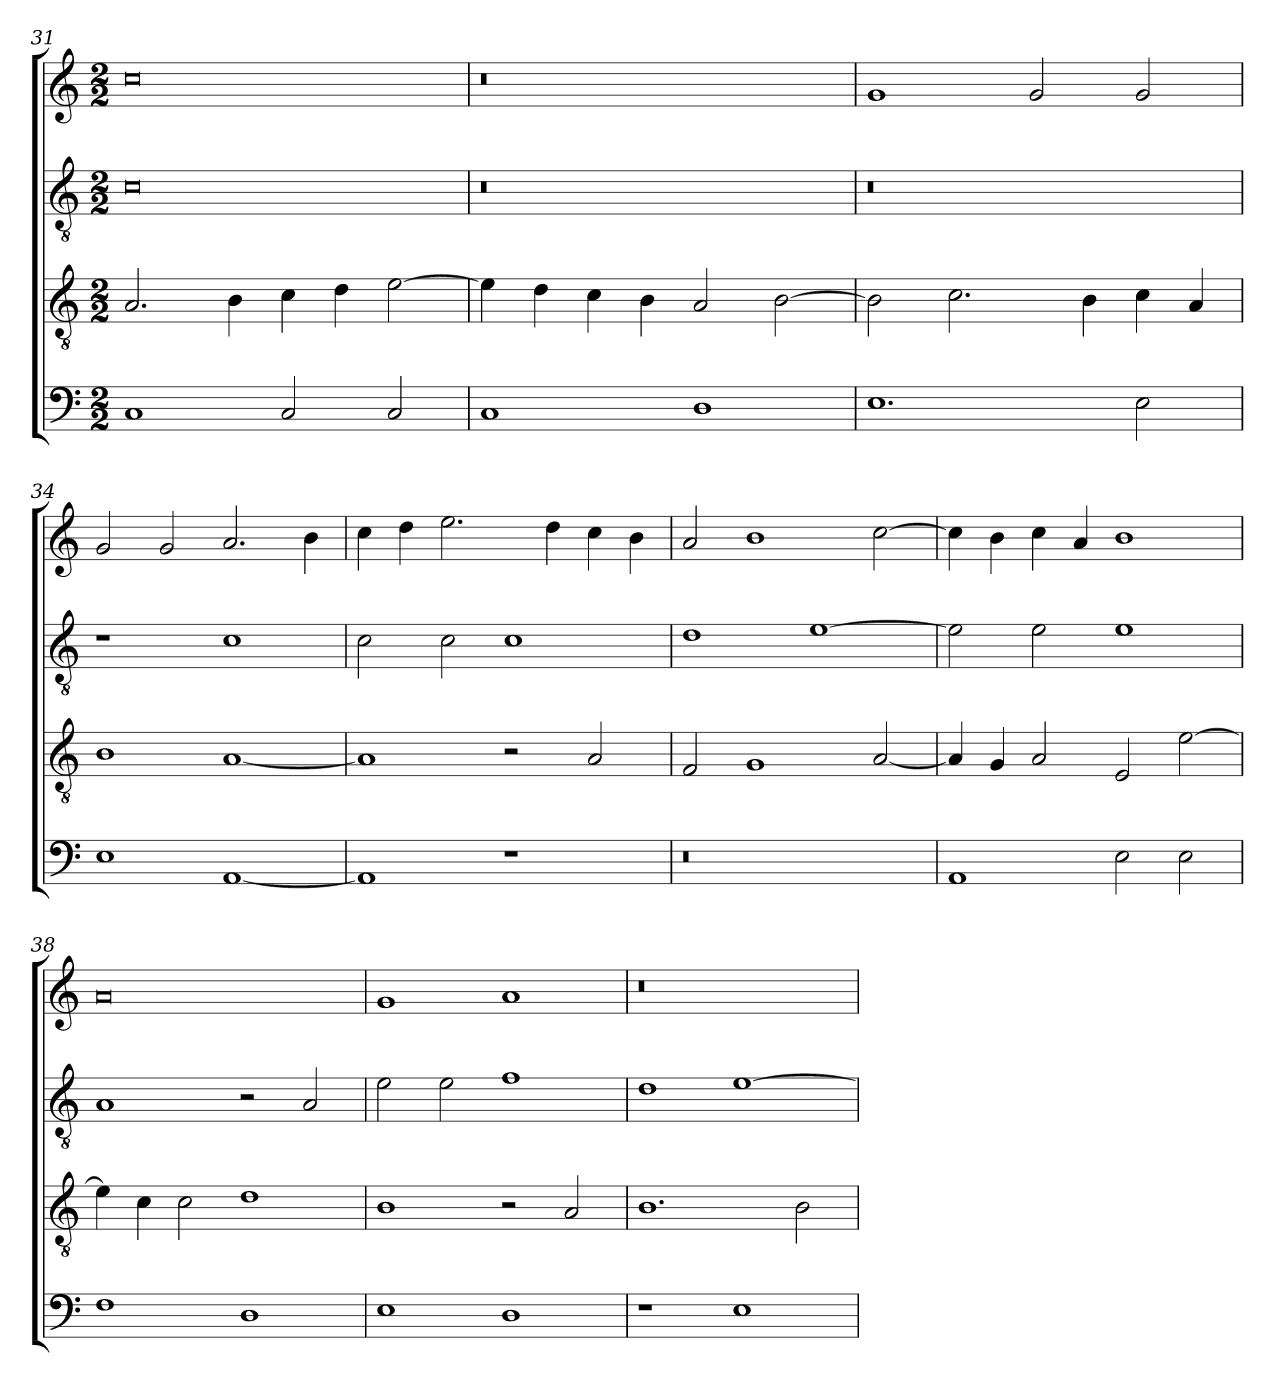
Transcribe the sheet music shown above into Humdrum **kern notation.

**kern	**kern	**kern	**kern
*part4	*part3	*part2	*part1
*staff4	*staff3	*staff2	*staff1
*clefF4	*clefGv2	*clefGv2	*clefG2
*k[]	*k[]	*k[]	*k[]
*M2/2	*M2/2	*M2/2	*M2/2
=31	=31	=31	=31
1C	2.A/	0c	0cc
.	4B\	.	.
2C/	4c\	.	.
.	4d\	.	.
2C/	[2e\	.	.
=32	=32	=32	=32
1C	4e\]	0r	0r
.	4d\	.	.
.	4c\	.	.
.	4B\	.	.
1D	2A/	.	.
.	[2B\	.	.
=33	=33	=33	=33
1.E	2B\]	0r	1g
.	2.c\	.	.
.	.	.	2g/
.	4B\	.	.
2E\	4c\	.	2g/
.	4A/	.	.
=34	=34	=34	=34
1E	1B	1r	2g/
.	.	.	2g/
[1AA	[1A	1c	2.a/
.	.	.	4b\
=35	=35	=35	=35
1AA]	1A]	2c\	4cc\
.	.	.	4dd\
.	.	2c\	2.ee\
1r	2r	1c	.
.	.	.	4dd\
.	2A/	.	4cc\
.	.	.	4b\
=36	=36	=36	=36
0r	2F/	1d	2a/
.	1G	.	1b
.	.	[1e	.
.	[2A/	.	[2cc\
=37	=37	=37	=37
1AA	4A/]	2e\]	4cc\]
.	4G/	.	4b\
.	2A/	2e\	4cc\
.	.	.	4a/
2E\	2E/	1e	1b
2E\	[2e\	.	.
=38	=38	=38	=38
1F	4e\]	1A	0a
.	4c\	.	.
.	2c\	.	.
1D	1d	2r	.
.	.	2A/	.
=39	=39	=39	=39
1E	1B	2e\	1g
.	.	2e\	.
1D	2r	1f	1a
.	2A/	.	.
=40	=40	=40	=40
1r	1.B	1d	0r
1E	.	[1e	.
.	2B\	.	.
=	=	=	=
*-	*-	*-	*-
